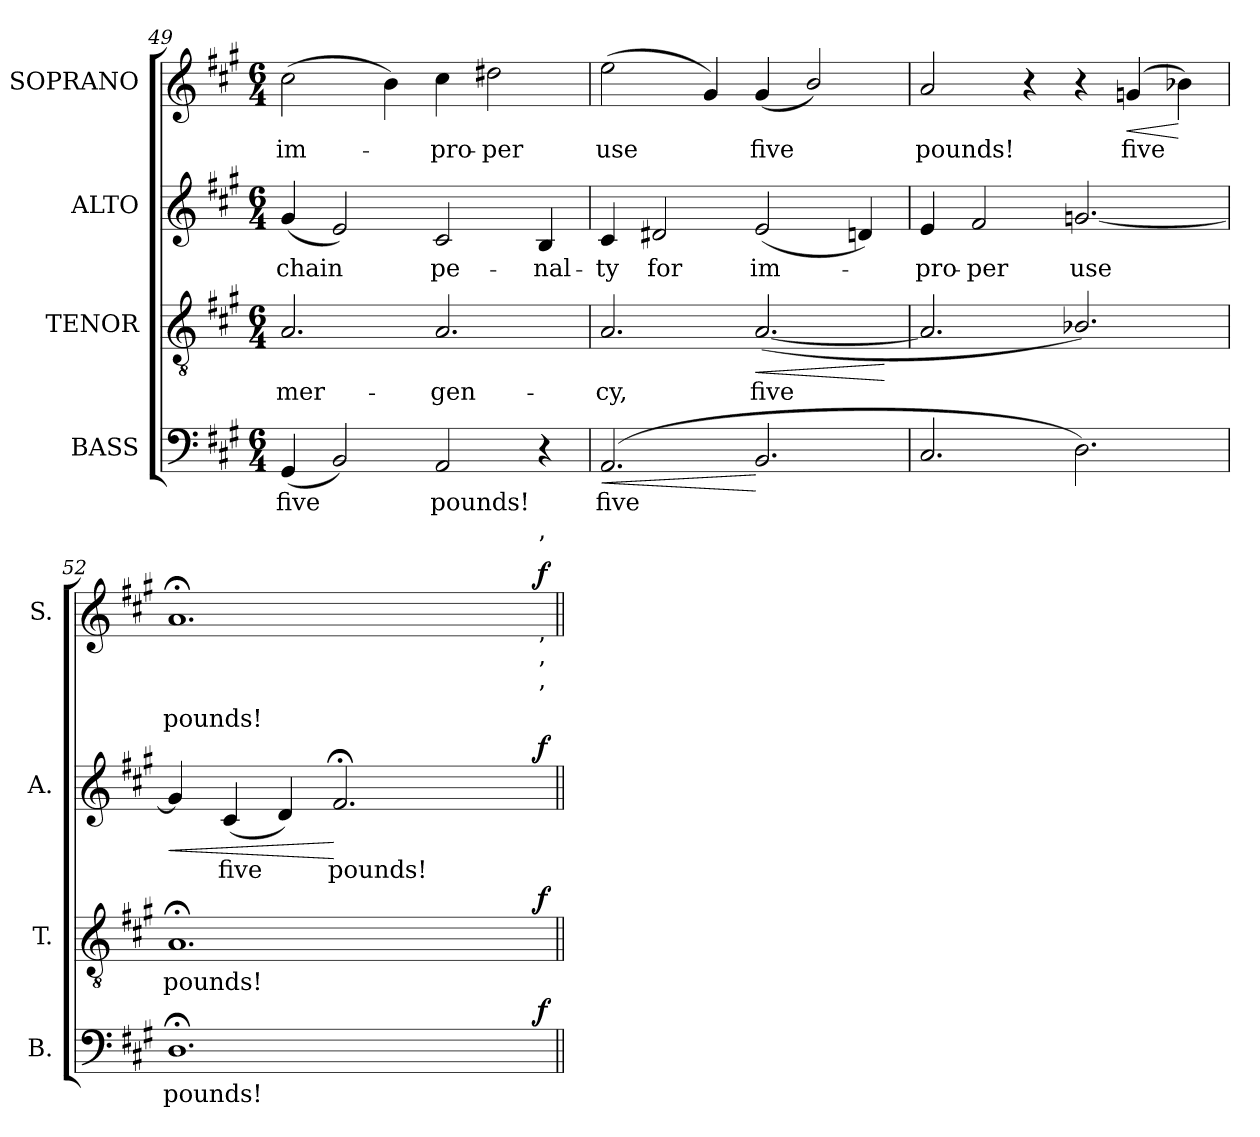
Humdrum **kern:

**kern	**text	**dynam	**kern	**text	**dynam	**kern	**text	**dynam	**kern	**text	**dynam
*part4	*part4	*part4	*part3	*part3	*part3	*part2	*part2	*part2	*part1	*part1	*part1
*staff4	*staff4	*staff4	*staff3	*staff3	*staff3	*staff2	*staff2	*staff2	*staff1	*staff1	*staff1
*I"BASS	*	*	*I"TENOR	*	*	*I"ALTO	*	*	*I"SOPRANO	*	*
*I'B.	*	*	*I'T.	*	*	*I'A.	*	*	*I'S.	*	*
*clefF4	*	*	*clefGv2	*	*	*clefG2	*	*	*clefG2	*	*
*	*	*	*ITrd7c12	*	*	*	*	*	*	*	*
*k[f#c#g#]	*	*	*k[f#c#g#]	*	*	*k[f#c#g#]	*	*	*k[f#c#g#]	*	*
*A:	*	*	*A:	*	*	*A:	*	*	*A:	*	*
*M6/4	*	*	*M6/4	*	*	*M6/4	*	*	*M6/4	*	*
=49	=49	=49	=49	=49	=49	=49	=49	=49	=49	=49	=49
!	!LO:LY:b:color=#000000	!	!	!	!	!	!	!	!	!	!
!	!	!	!	!LO:LY:b:color=#000000	!	!	!	!	!	!	!
!	!	!	!	!	!	!	!LO:LY:b:color=#000000	!	!	!	!
!	!	!	!	!	!	!	!	!	!	!LO:LY:b:color=#000000	!
(4GG#i/	five	.	2.AAi/	-mer-	.	(4g#i/	chain	.	(2cc#i\	im-	.
2BBi/)	.	.	.	.	.	2ei/)	.	.	.	.	.
.	.	.	.	.	.	.	.	.	4bi\)	.	.
!	!LO:LY:b:color=#000000	!	!	!	!	!	!	!	!	!	!
!	!	!	!	!LO:LY:b:color=#000000	!	!	!	!	!	!	!
!	!	!	!	!	!	!	!LO:LY:b:color=#000000	!	!	!	!
!	!	!	!	!	!	!	!	!	!	!LO:LY:b:color=#000000	!
2AAi/	pounds!	.	2.AAi/	-gen-	.	2c#i/	pe-	.	4cc#i\	-pro-	.
!	!	!	!	!	!	!	!	!	!	!LO:LY:b:color=#000000	!
.	.	.	.	.	.	.	.	.	2dd#Xi\	-per	.
!	!	!	!	!	!	!	!LO:LY:b:color=#000000	!	!	!	!
4r	.	.	.	.	.	4Bi/	-nal-	.	.	.	.
=50	=50	=50	=50	=50	=50	=50	=50	=50	=50	=50	=50
!	!LO:LY:b:color=#000000	!LO:HP:b	!	!	!	!	!	!	!	!	!
!	!	!	!	!LO:LY:b:color=#000000	!	!	!	!	!	!	!
!	!	!	!	!	!	!	!LO:LY:b:color=#000000	!	!	!	!
!	!	!	!	!	!	!	!	!	!	!LO:LY:b:color=#000000	!
(2.AAi/	five	<	2.AAi/	-cy,	.	4c#i/	-ty	.	(2eei\	use	.
!	!	!	!	!	!	!	!LO:LY:b:color=#000000	!	!	!	!
.	.	.	.	.	.	2d#Xi/	for	.	.	.	.
.	.	.	.	.	.	.	.	.	4g#i/)	.	.
!	!	!	!	!LO:LY:b:color=#000000	!LO:HP:b	!	!	!	!	!	!
!	!	!	!	!	!	!	!LO:LY:b:color=#000000	!	!	!	!
!	!	!	!	!	!	!	!	!	!	!LO:LY:b:color=#000000	!
2.BBi/	.	[	([<2.AAi/	five	<	(2ei/	im-	.	(4g#i/	five	.
.	.	.	.	.	.	.	.	.	2bi/)	.	.
.	.	.	.	.	.	4dni/)	.	.	.	.	.
.	.	.	.	.	[	.	.	.	.	.	.
=51	=51	=51	=51	=51	=51	=51	=51	=51	=51	=51	=51
!	!	!	!	!	!	!	!LO:LY:b:color=#000000	!	!	!	!
!	!	!	!	!	!	!	!	!	!	!LO:LY:b:color=#000000	!
2.C#i/	.	.	2.AAi/]	.	.	4ei/	-pro-	.	2ai/	pounds!	.
!	!	!	!	!	!	!	!LO:LY:b:color=#000000	!	!	!	!
.	.	.	.	.	.	2f#i/	-per	.	.	.	.
.	.	.	.	.	.	.	.	.	4r	.	.
!	!	!	!	!	!	!	!LO:LY:b:color=#000000	!	!	!	!
2.Di\)	.	.	2.BB-Xi/)	.	.	[<2.gni/	use	.	4r	.	.
!	!	!	!	!	!	!	!	!	!	!LO:LY:b:color=#000000	!LO:HP:b
.	.	.	.	.	.	.	.	.	(4gni/	five	<
.	.	.	.	.	.	.	.	.	4b-Xi\)	.	[
=52	=52	=52	=52	=52	=52	=52	=52	=52	=52	=52	=52
!	!LO:LY:b:color=#000000	!	!	!	!	!	!	!	!	!	!
!	!	!	!	!LO:LY:b:color=#000000	!	!	!	!LO:HP:b	!	!	!
!	!	!	!	!	!	!	!	!	!	!LO:LY:b:color=#000000	!
*^	*	*	*^	*	*	*^	*	*	*^	*	*
1.D;i	1ryy	pounds!	.	1.AA;i	1ryy	pounds!	.	4gi/]	1ryy	.	<	1.a;i	1ryy	pounds!	.
!	!	!	!	!	!	!	!	!	!	!LO:LY:b:color=#000000	!	!	!	!	!
.	.	.	.	.	.	.	.	(4c#i/	.	five	.	.	.	.	.
.	.	.	.	.	.	.	.	4di/)	.	.	.	.	.	.	.
!	!	!	!	!	!	!	!	!	!	!LO:LY:b:color=#000000	!	!	!	!	!
.	.	.	.	.	.	.	.	2.f#;i/	.	pounds!	[	.	.	.	.
.	4ryy	.	.	.	4ryy	.	.	.	4ryy	.	.	.	4ryy	.	.
.	8ryy	.	.	.	8ryy	.	.	.	8ryy	.	.	.	8ryy	.	.
.	16ryy	.	.	.	16ryy	.	.	.	16ryy	.	.	.	16ryy	.	.
.	32ryy	.	.	.	32ryy	.	.	.	32ryy	.	.	.	32ryy	.	.
.	64ryy	.	.	.	64ryy	.	.	.	64ryy	.	.	.	64ryy	.	.
.	128...ryy	.	.	.	128...ryy	.	.	.	128...ryy	.	.	.	128...ryy	.	.
!	!	!	!	!	!	!	!	!	!	!	!	!	!LO:TX:b:t=’	!	!
!	!	!	!	!	!	!	!	!	!	!	!	!	!LO:TX:b:t=’	!	!
!	!	!	!	!	!	!	!	!	!	!	!	!	!LO:TX:a:t=’	!	!
!	!	!	!	!	!	!	!	!	!	!	!	!	!LO:TX:b:t=’	!	!
.	1024ryy	.	f	.	1024ryy	.	f	.	1024ryy	.	f	.	1024ryy	.	f
*v	*v	*	*	*	*	*	*	*v	*v	*	*	*v	*v	*	*
*	*	*	*v	*v	*	*	*	*	*	*	*	*
=||	=||	=||	=||	=||	=||	=||	=||	=||	=||	=||	=||
*-	*-	*-	*-	*-	*-	*-	*-	*-	*-	*-	*-
